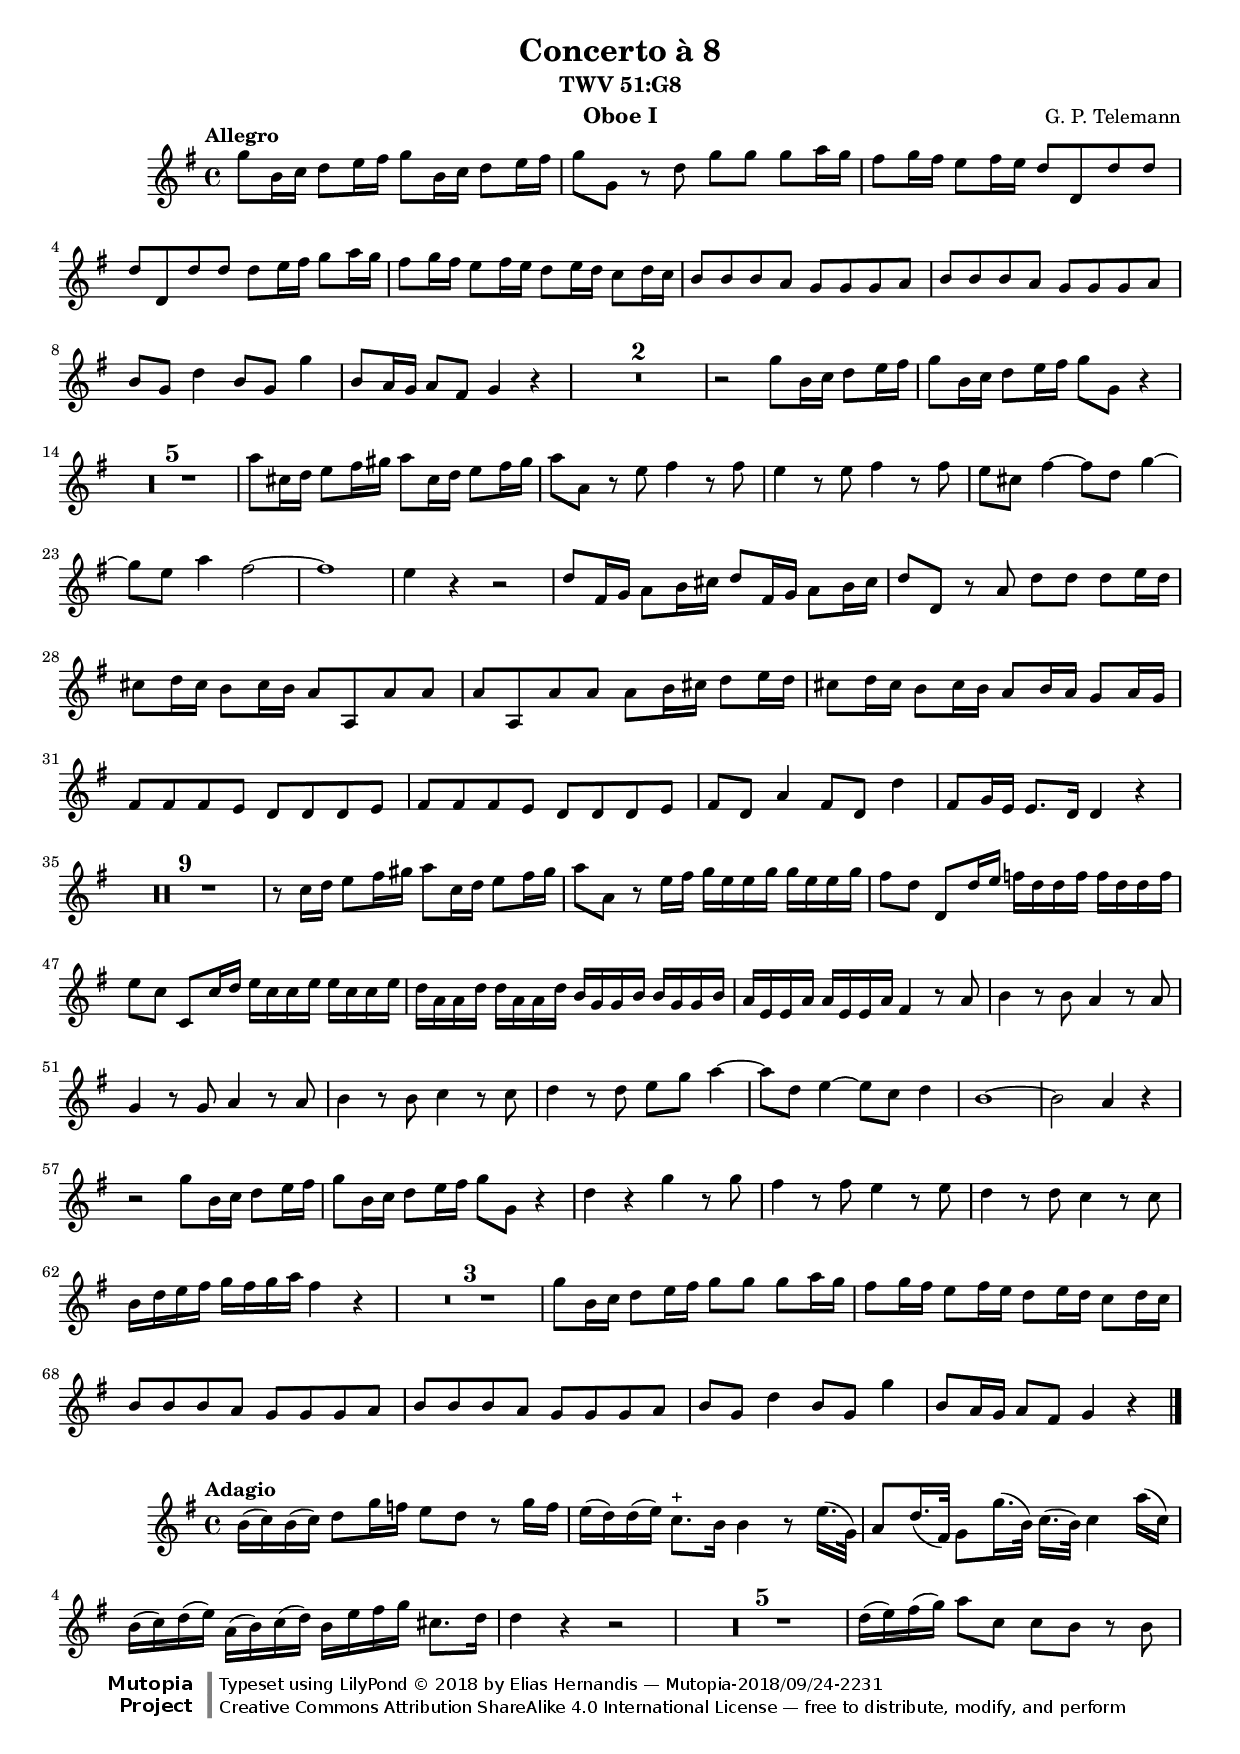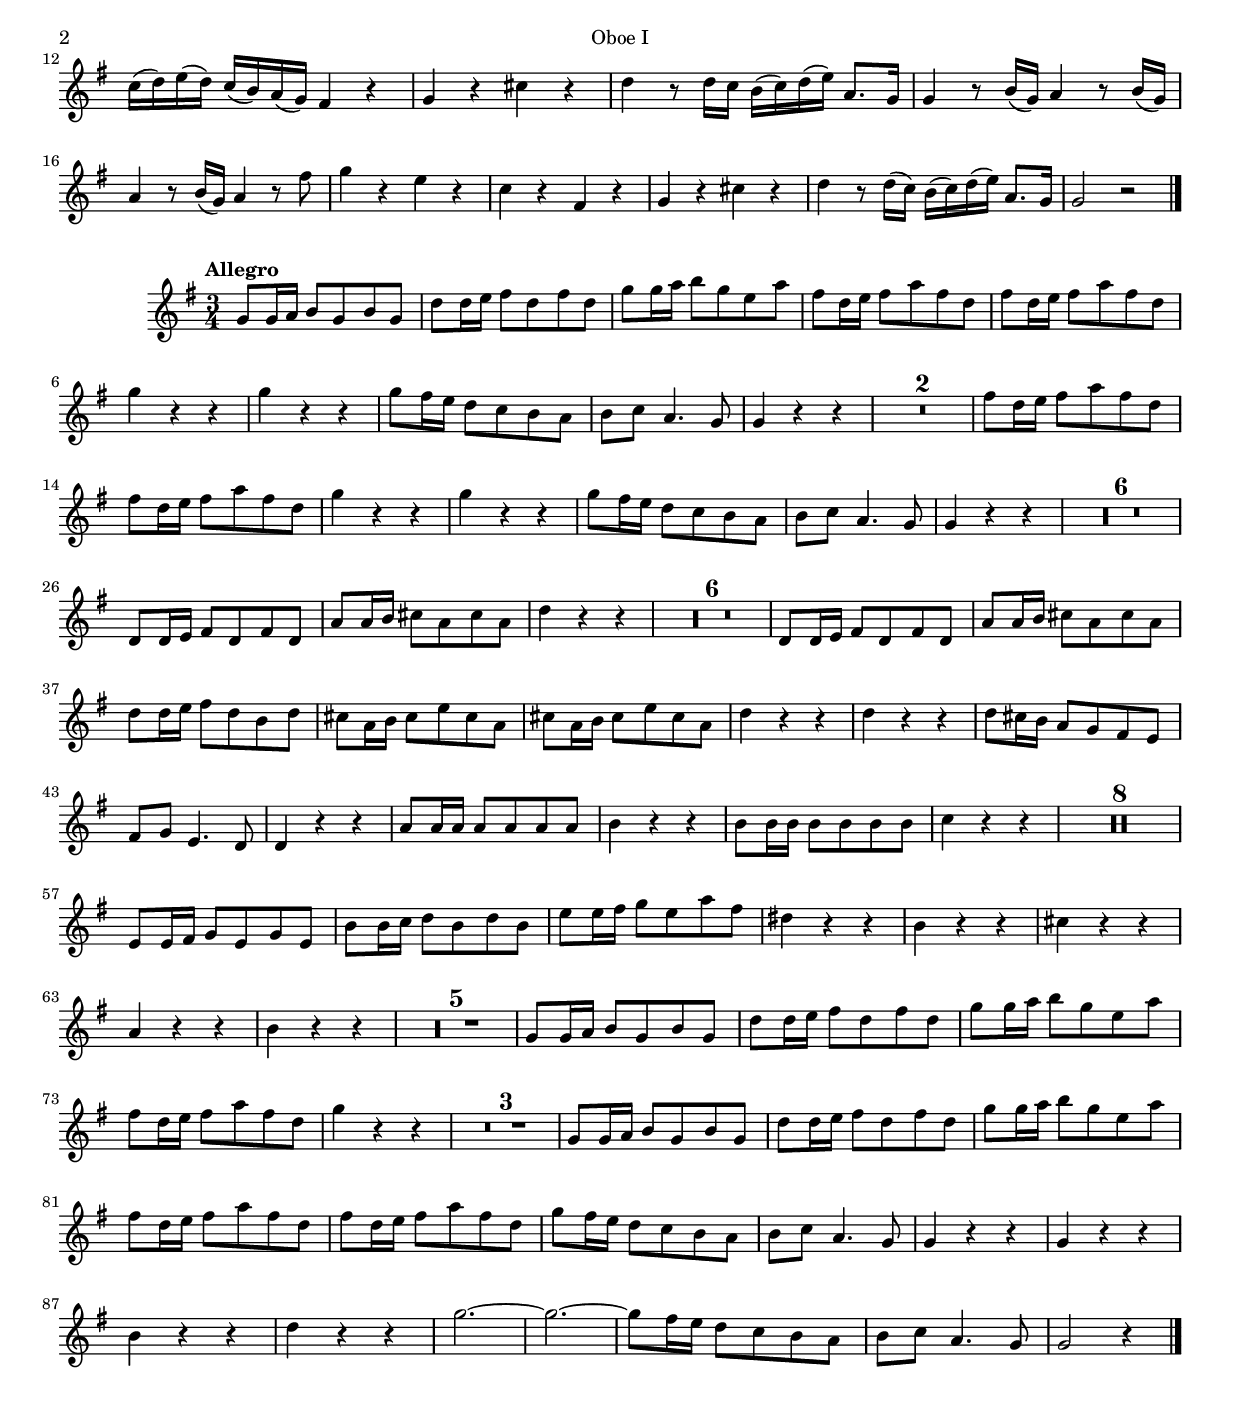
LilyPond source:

\version "2.18.2"
\include "../util.ily"

oboeIFirstMov = \relative c'' {
  \globalFirstMov
    g'8 b,16 c d8 e16 fis
    g8 b,16 c d8 e16 fis
  | g8 g, r d'
    g g g a16 g
  | fis8 g16 fis e8 fis16 e
    d8 d, d' d
  | d8 d, d' d
    d e16 fis g8 a16 g
  | fis8 g16 fis e8 fis16 e
    d8 e16 d c8 d16 c
  | b8 b b a
    g g g a
  | b8 b b a
    g g g a
  | b g d'4
    b8 g g'4
  | b,8 a16 g a8 fis
    g4 r

    % 10
  | R1*2

  | r2
    g'8 b,16 c d8 e16 fis
  | g8 b,16 c d8 e16 fis
    g8 g, r4
  | R1*5

  | a'8 cis,16 d e8 fis16 gis
    a8 cis,16 d e8 fis16 gis

    % 20
  | a8 a, r e'
    fis4 r8 fis
  | e4 r8 e
    fis4 r8 fis
  | e cis fis4~
    fis8 d g4~
  | g8 e a4
    fis2~
  | fis1

  | e4 r
    r2
  | d8 fis,16 g a8 b16 cis
    d8 fis,16 g a8 b16 cis
  | d8 d, r a'
    d d d e16 d
  | cis8 d16 cis b8 cis16 b
    a8 a, a' a
  | a a, a' a
    a b16 cis d8 e16 d

    % 30
  | cis8 d16 cis b8 cis16 b
    a8 b16 a g8 a16 g
  | fis8 fis fis e
    d d d e
  | fis8 fis fis e
    d d d e
  | fis d a'4
    fis8 d d'4
  | fis,8 g16 e e8. d16
    d4 r
  | R1*9

  | r8 c'16 d e8 fis16 gis
    a8  c,16 d e8 fis16 gis
  | a8 a, r e'16 fis
    g e e g g e e g
  | fis8 d d, d'16 e
    f d d f f d d f
  | e8 c8 c, c'16 d
    e c c e e c c e
  | d a a d d a a d
    b g g b b g g b
  | a e e a a e e a
    fis4 r8 a

    % 50
  | b4 r8 b
    a4 r8 a
  | g4 r8 g
    a4 r8 a
  | b4 r8 b
    c4 r8 c
  | d4 r8 d
    e g a4~
  | a8 d, e4~
    e8 c d4
  | b1~

  | b2
    a4 r
  | r2
    g'8 b,16 c d8 e16 fis
  | g8 b,16 c d8 e16 fis
    g8 g, r4
  | d'4 r
    g r8 g

    % 60
  | fis4 r8 fis
    e4 r8 e
  | d4 r8 d
    c4 r8 c
  | b16 d e fis g fis g a
    fis4 r
  | R1*3

  | g8 b,16 c d8 e16 fis
    g8 g g a16 g
  | fis8 g16 fis e8 fis16 e
    d8 e16 d c8 d16 c
  | b8 b b a
    g g g a
  | b8 b b a
    g g g a

    % 70
  | b g d'4
    b8 g g'4
  | b,8 a16 g a8 fis
    g4 r
  \bar "|."
}

oboeISecondMov = \relative c'' {
  \globalSecondMov
    % slurs on the first 16ths apear on the oboe part but not on the principale part
    b16( c) b( c) d8 g16 f e8 d r g16 f
  | e( d) d( e) c8.^"+" b16 b4 r8 e16.( g,32)
  | a8 d16.( fis,32) g8 g'16.( b,32) c16.( b32) c4 a'16( c,)
  | b( c) d( e) a,( b) c( d) b e fis g cis,8. d16
  | d4 r r2
  | R1*5
  | d16( e) fis( g) a8 c, c b r b
  | c16( d) e( d) c( b) a( g) fis4 r
  | g r cis r
  | d r8 d16 c b( c) d( e) a,8. g16
  | g4 r8 b16( g) a4 r8 b16( g)
  | a4 r8 b16( g) a4 r8 fis'
  | g4 r e r
  | c r fis, r
  | g r cis r
  | d r8 d16( c) b( c) d( e) a,8. g16
  | g2 r2
  \bar "|."
}

oboeIThirdMov = \relative c'' {
  \globalThirdMov
    g8 g16 a b8 g b g
  | d' d16 e fis8 d fis d
  | g g16 a b8 g e a
  | fis d16 e fis8 a fis d
  | fis d16 e fis8 a fis d
  | g4 r r
  | g r r
  | g8 fis16 e d8 c b a
  | b c a4. g8
  | g4 r r
  | R2.*2
  | fis'8 d16 e fis8 a fis d
  | fis d16 e fis8 a fis d
  | g4 r r
  | g r r
  | g8 fis16 e d8 c b a
  | b c a4. g8
  | g4 r r
  | R2.*6
  | d8 d16 e fis8 d fis d
  | a' a16 b cis8 a cis a
  | d4 r r
  | R2.*6
  | d,8 d16 e fis8 d fis d
  | a' a16 b cis8 a cis a
  | d d16 e fis8 d b d
  | cis a16 b cis8 e cis a
  | cis a16 b cis8 e cis a
  | d4 r r
  | d r r
  | d8 cis16 b a8 g fis e
  | fis g e4. d8
  | d4 r r
  | a'8 a16 a a8 a a a
  | b4 r r
  | b8 b16 b b8 b b b
  | c4 r r
  | R2.*8
  | e,8 e16 fis g8 e g e
  | b'8 b16 c d8 b d b
  | e8 e16 fis g8 e a fis
  | dis4 r r
  | b r r
  | cis r r
  | a r r
  | b r r
  | R2.*5
  | g8 g16 a b8 g b g
  | d' d16 e fis8 d fis d
  | g g16 a b8 g e a
  | fis d16 e fis8 a fis d
  | g4 r r
  | R2.*3
  | g,8 g16 a b8 g b g
  | d' d16 e fis8 d fis d
  | g g16 a b8 g e a
  | fis d16 e fis8 a fis d
  | fis d16 e fis8 a fis d
  | g fis16 e d8 c b a
  | b c a4. g8
  | g4 r r
  | g r r
  | b r r
  | d r r
  | g2.~
  | g~
  | g8 fis16 e d8 c b a
  | b c a4. g8
  | g2 r4
  \bar "|."
}


\header { instrument = "Oboe I" }

\paper {
  page-count = #2
}

\score {
  \oboeIFirstMov
}

\score { \oboeISecondMov }

\score { \oboeIThirdMov }
